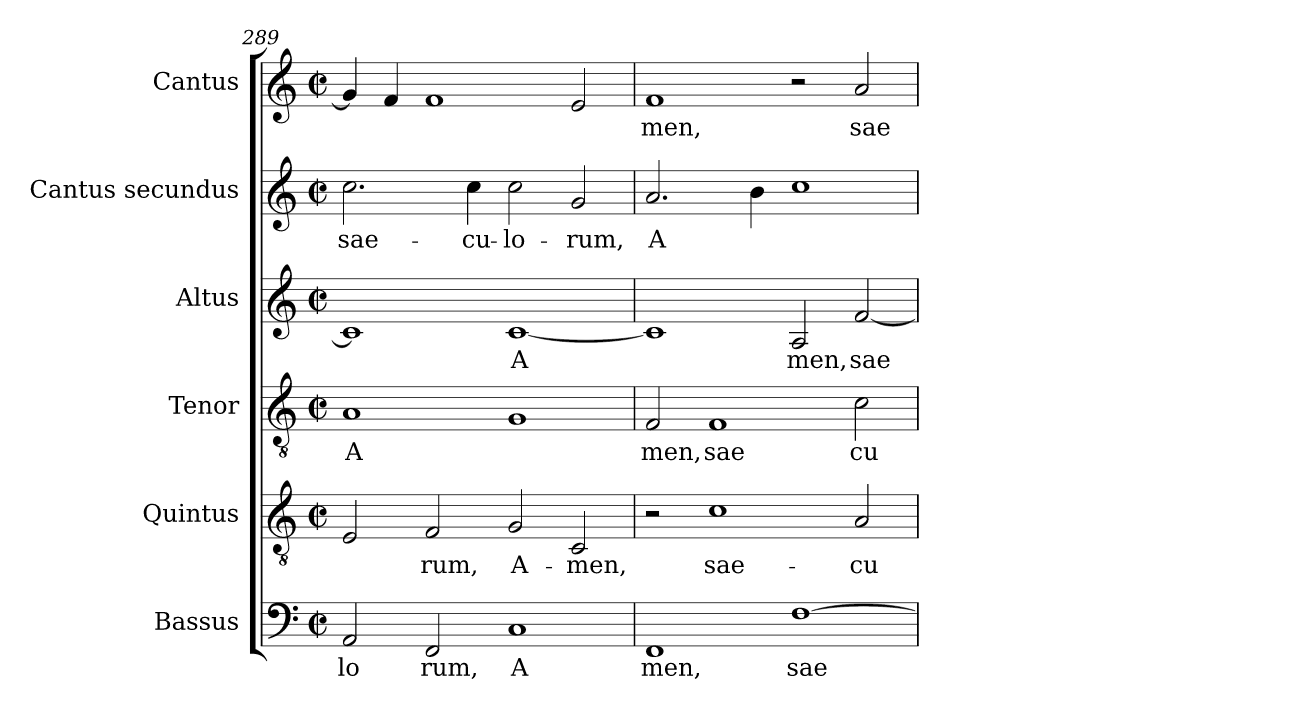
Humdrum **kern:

**kern	**text	**kern	**text	**kern	**text	**kern	**text	**kern	**text	**kern	**text
*part6	*part6	*part5	*part5	*part4	*part4	*part3	*part3	*part2	*part2	*part1	*part1
*staff6	*staff6	*staff5	*staff5	*staff4	*staff4	*staff3	*staff3	*staff2	*staff2	*staff1	*staff1
*I"Bassus	*	*I"Quintus	*	*I"Tenor	*	*I"Altus	*	*I"Cantus  secundus	*	*I"Cantus	*
*I'B	*	*I'Q	*	*I'T	*	*I'A	*	*	*	*I'C	*
*clefF4	*	*clefGv2	*	*clefGv2	*	*clefG2	*	*clefG2	*	*clefG2	*
*k[]	*	*k[]	*	*k[]	*	*k[]	*	*k[]	*	*k[]	*
*C:	*	*C:	*	*C:	*	*C:	*	*C:	*	*C:	*
*M2/2	*	*M2/2	*	*M2/2	*	*M2/2	*	*M2/2	*	*M2/2	*
*met(c|)	*	*met(c|)	*	*met(c|)	*	*met(c|)	*	*met(c|)	*	*met(c|)	*
=289	=289	=289	=289	=289	=289	=289	=289	=289	=289	=289	=289
!	!LO:LY:b:cj	!	!LO:LY:b:cj	!	!LO:LY:b:cj	!	!LO:LY:b:cj	!	!LO:LY:b:cj	!	!LO:LY:b:cj
2AA/	lo	2E/	--	1A	A	1c]	.	2.cc\	sae-	4g/]	--
!	!	!	!	!	!	!	!	!	!	!	!LO:LY:b:cj
.	.	.	.	.	.	.	.	.	.	4f/	--
!	!LO:LY:b:cj	!	!LO:LY:b:cj	!	!	!	!	!	!	!	!LO:LY:b:cj
2FF/	rum,	2F/	-rum,	.	.	.	.	.	.	1f	--
!	!	!	!	!	!	!	!	!	!LO:LY:b:cj	!	!
.	.	.	.	.	.	.	.	4cc\	-cu-	.	.
!	!LO:LY:b:cj	!	!LO:LY:b:cj	!	!LO:LY:b:cj	!	!LO:LY:b:cj	!	!LO:LY:b:cj	!	!
1C	A	2G/	A-	1G	.	[<1c	A	2cc\	-lo-	.	.
!	!	!	!LO:LY:b:cj	!	!	!	!	!	!LO:LY:b:cj	!	!LO:LY:b:cj
.	.	2C/	-men,	.	.	.	.	2g/	-rum,	2e/	--
=290	=290	=290	=290	=290	=290	=290	=290	=290	=290	=290	=290
!	!LO:LY:b:cj	!	!	!	!LO:LY:b:cj	!	!LO:LY:b:cj	!	!LO:LY:b:cj	!	!LO:LY:b:cj
1FF	men,	2r	.	2F/	men,	1c]	.	2.a/	A-	1f	-men,
!	!	!	!LO:LY:b:cj	!	!LO:LY:b:cj	!	!	!	!	!	!
.	.	1c	sae-	1F	sae	.	.	.	.	.	.
!	!	!	!	!	!	!	!	!	!LO:LY:b:cj	!	!
.	.	.	.	.	.	.	.	4b\	--	.	.
!	!LO:LY:b:cj	!	!	!	!	!	!LO:LY:b:cj	!	!LO:LY:b:cj	!	!
[<1F	sae	.	.	.	.	2A/	men,	1cc	--	2r	.
!	!	!	!LO:LY:b:cj	!	!LO:LY:b:cj	!	!LO:LY:b:cj	!	!	!	!LO:LY:b:cj
.	.	2A/	-cu-	2c\	cu	[<2f/	sae	.	.	2a/	sae-
=	=	=	=	=	=	=	=	=	=	=	=
*-	*-	*-	*-	*-	*-	*-	*-	*-	*-	*-	*-
